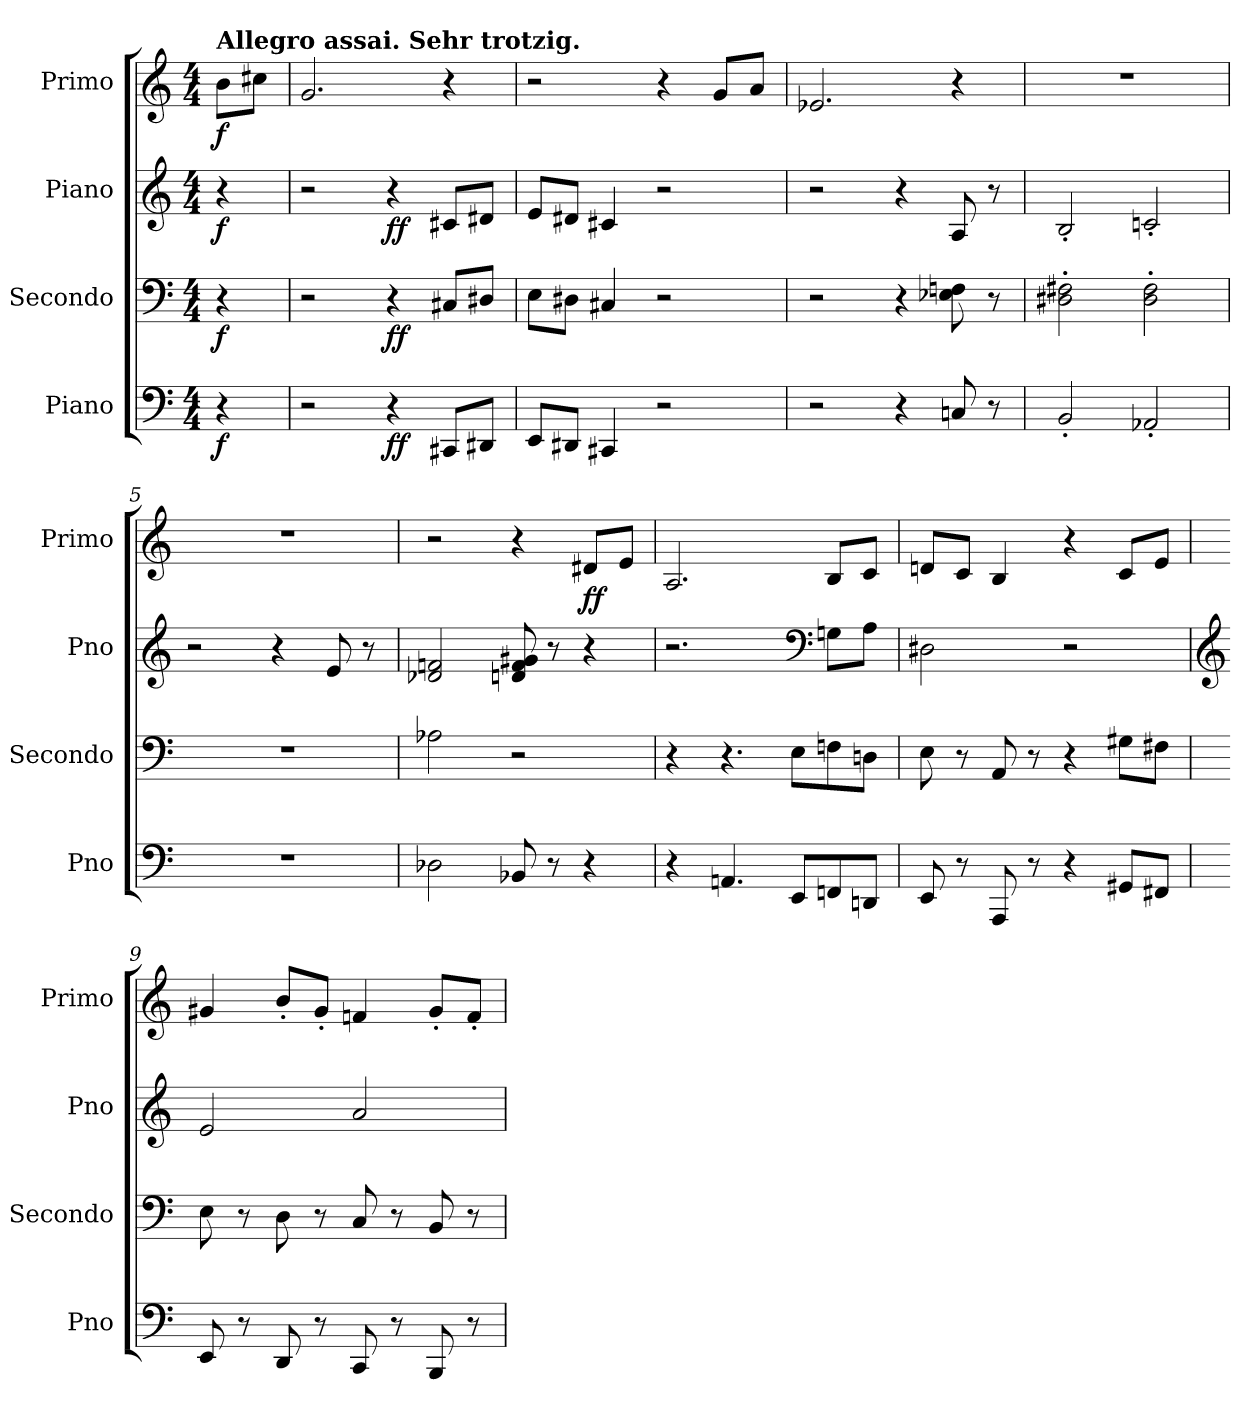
**kern	**dynam	**kern	**dynam	**kern	**dynam	**kern	**dynam
*part4	*part4	*part3	*part3	*part2	*part2	*part1	*part1
*staff4	*staff4	*staff3	*staff3	*staff2	*staff2	*staff1	*staff1
*I"Piano	*	*I"Secondo	*	*I"Piano	*	*I"Primo	*
*I'Pno	*	*I'Secondo	*	*I'Pno	*	*I'Primo	*
*clefF4	*	*clefF4	*	*clefG2	*	*clefG2	*
*k[]	*	*k[]	*	*k[]	*	*k[]	*
*M4/4	*	*M4/4	*	*M4/4	*	*M4/4	*
=	=	=	=	=	=	=	=
!	!	!	!	!	!	!LO:TX:a:B:t=Allegro assai. Sehr trotzig.	!
!	!LO:DY:b	!	!LO:DY:b	!	!LO:DY:b	!	!LO:DY:b
4r	f	4r	f	4r	f	8b\L	f
.	.	.	.	.	.	8cc#X\J	.
=1	=1	=1	=1	=1	=1	=1	=1
2r	.	2r	.	2r	.	2.g/	.
!	!LO:DY:b	!	!LO:DY:b	!	!LO:DY:b	!	!
4r	ff	4r	ff	4r	ff	.	.
8CC#X/L	.	8C#X/L	.	8c#X/L	.	4r	.
8DD#X/J	.	8D#X/J	.	8d#X/J	.	.	.
=2	=2	=2	=2	=2	=2	=2	=2
8EE/L	.	8E\L	.	8e/L	.	2r	.
8DD#X/J	.	8D#X\J	.	8d#X/J	.	.	.
4CC#X/	.	4C#X/	.	4c#X/	.	.	.
2r	.	2r	.	2r	.	4r	.
.	.	.	.	.	.	8g/L	.
.	.	.	.	.	.	8a/J	.
=3	=3	=3	=3	=3	=3	=3	=3
2r	.	2r	.	2r	.	2.e-X/	.
4r	.	4r	.	4r	.	.	.
8Cn/	.	8E-X\ 8Fn\	.	8A/	.	4r	.
8r	.	8r	.	8r	.	.	.
=4	=4	=4	=4	=4	=4	=4	=4
2BB'/	.	2D#X\' 2F#X\'	.	2B'/	.	1r	.
2AA-X'/	.	2D#\' 2F#\'	.	2cn'/	.	.	.
=5	=5	=5	=5	=5	=5	=5	=5
1r	.	1r	.	2r	.	1r	.
.	.	.	.	4r	.	.	.
.	.	.	.	8e/	.	.	.
.	.	.	.	8r	.	.	.
!!LO:PB:g=z
=6	=6	=6	=6	=6	=6	=6	=6
2D-X\	.	2A-X\	.	2d-X/ 2fn/	.	2r	.
8BB-X/	.	2r	.	8dn/ 8f/ 8g#X/	.	4r	.
8r	.	.	.	8r	.	.	.
!	!	!	!	!	!	!	!LO:DY:b
4r	.	.	.	4r	.	8d#X/L	ff
.	.	.	.	.	.	8e/J	.
=7	=7	=7	=7	=7	=7	=7	=7
4r	.	4r	.	2.r	.	2.A/	.
4.AAn/	.	4.r	.	.	.	.	.
*	*	*	*	*clefF4	*	*	*
8EE/L	.	8E\L	.	.	.	.	.
8FFn/	.	8Fn\	.	8Gn\L	.	8B/L	.
8DDn/J	.	8Dn\J	.	8A\J	.	8c/J	.
=8	=8	=8	=8	=8	=8	=8	=8
8EE/	.	8E\	.	2D#X\	.	8dn/L	.
8r	.	8r	.	.	.	8c/J	.
8AAA/	.	8AA/	.	.	.	4B/	.
8r	.	8r	.	.	.	.	.
4r	.	4r	.	2r	.	4r	.
8GG#X/L	.	8G#X\L	.	.	.	8c/L	.
8FF#X/J	.	8F#X\J	.	.	.	8e/J	.
=9	=9	=9	=9	=9	=9	=9	=9
*	*	*	*	*clefG2	*	*	*
8EE/	.	8E\	.	2e/	.	4g#X/	.
8r	.	8r	.	.	.	.	.
8DD/	.	8D\	.	.	.	8b'/L	.
8r	.	8r	.	.	.	8g#'/J	.
8CC/	.	8C/	.	2a/	.	4fn/	.
8r	.	8r	.	.	.	.	.
8BBB/	.	8BB/	.	.	.	8g#'/L	.
8r	.	8r	.	.	.	8f'/J	.
=	=	=	=	=	=	=	=
*-	*-	*-	*-	*-	*-	*-	*-
